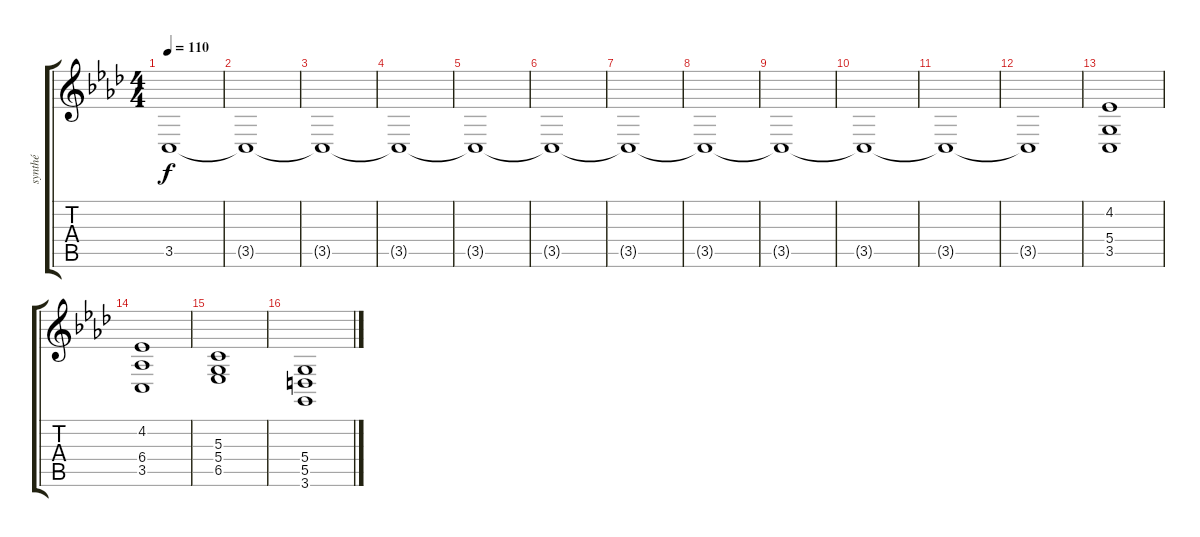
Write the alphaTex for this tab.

\track ("synthé" "synthé") {instrument stringensemble1}
\staff {score tabs}
\tuning (E4 B3 G3 D3 A2 E2) {hide}
\ts (4 4)
\tempo 110
\clef g2
\ks fminor
3.5.1{dy f volume 0 instrument pad8sweep} |
3.5{t}.1{volume 8 instrument pad8sweep} |
3.5{t}.1 |
3.5{t}.1 |
3.5{t}.1 |
3.5{t}.1 |
3.5{t}.1{volume 13 instrument pad8sweep} |
3.5{t}.1 |
3.5{t}.1 |
3.5{t}.1 |
3.5{t}.1 |
3.5{t}.1 |
(4.2 5.4 3.5).1{volume 9 instrument stringensemble1} |
(4.2 6.4 3.5).1 |
(5.3 5.4 6.5).1 |
(5.4 5.5 3.6).1
